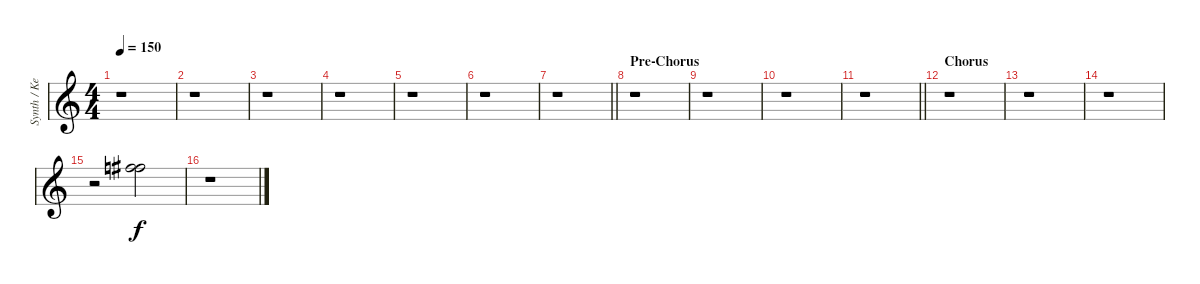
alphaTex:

\track ("Synth / Keyboard" "Synth / Ke") {instrument distortionguitar}
\staff {score}
\tuning (C4 G3 Eb3 Bb2 F2 C2) {hide}
\ts (4 4)
\tempo 150
\clef g2
\ks c
r.1{dy f} |
r.1 |
r.1 |
r.1 |
r.1 |
r.1 |
\barLineRight lightlight
r.1 |
\section ("" "Pre-Chorus")
r.1 |
r.1 |
r.1 |
\barLineRight lightlight
r.1 |
\section ("" "Chorus")
r.1 |
r.1 |
r.1 |
r.2 (6.1 10.2).2 |
r.1
